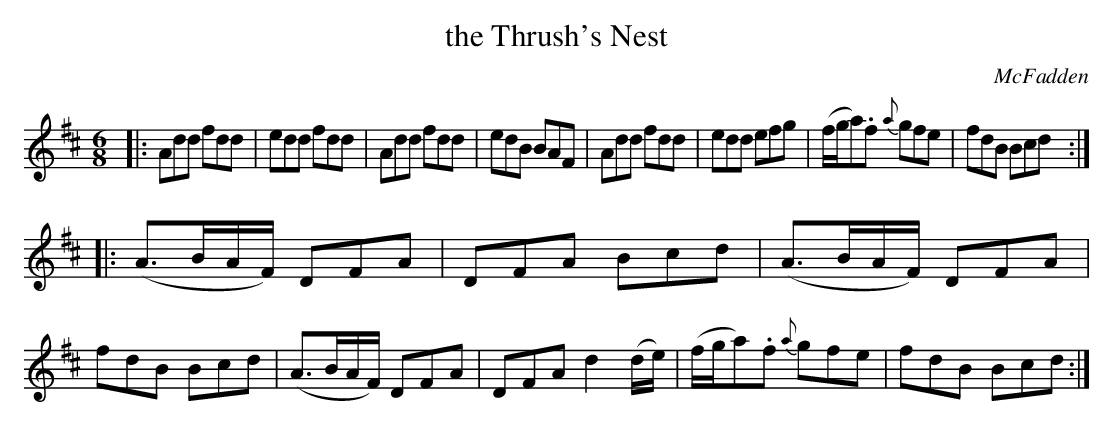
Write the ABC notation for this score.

X:1
T: the Thrush's Nest
O: McFadden
M: 6/8
L: 1/8
K: D
|:\
Add fdd | edd fdd | Add fdd | edB BAF |\
Add fdd | edd efg | (f/g/a).f {a}gfe | fdB Bcd :|
|:\
(A>BA/F/) DFA | DFA Bcd | (A>BA/F/) DFA | fdB Bcd |\
(A>BA/F/) DFA | DFA d2(d/e/) | (f/g/a).f {a}gfe | fdB Bcd :|
